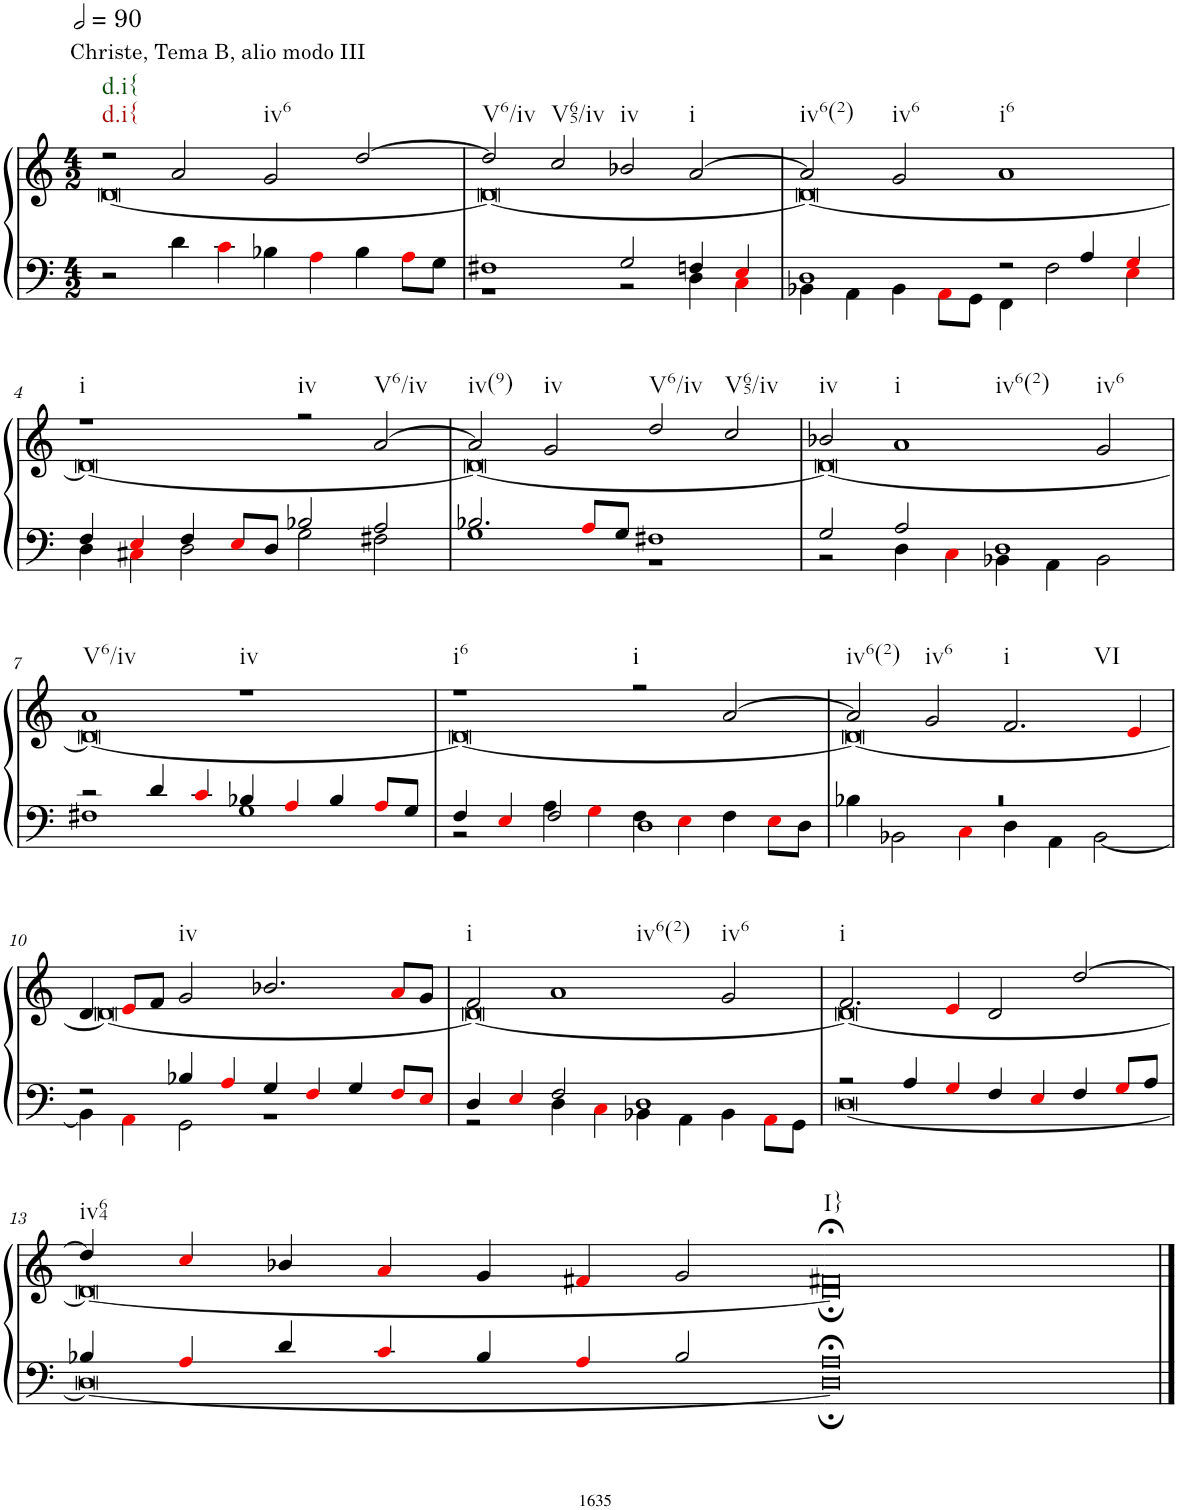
**kern	**kern
*part1	*part1
*staff2	*staff1
*I"Organ	*
*clefF4	*clefG2
*k[]	*k[]
*M4/2	*M4/2
*MM180	*MM180
=1	=1
*	*^
!	!LO:TX:a:t=Christe, Tema B, alio modo III	!
!	!LO:TX:b:t=d.i{	!
!	!LO:TX:b:t=d.i{	!
2r	2r	[0d
4d\	2a/	.
4ci\	.	.
!	!LO:TX:b:t=iv6	!
4B-X\	2g/	.
4Ai\	.	.
4B-\	[2dd/	.
8Ai\L	.	.
8G\J	.	.
=2	=2	=2
*^	*	*
!	!	!LO:TX:b:t=V6/iv	!
1F#X	1r	2dd/]	0d_
!	!	!LO:TX:b:t=V65/iv	!
.	.	2cc/	.
!	!	!LO:TX:b:t=iv	!
2G/	2r	2b-X/	.
!	!	!LO:TX:b:t=i	!
4Fn/	4D\	[2a/	.
4Ei/	4Ci\	.	.
=3	=3	=3	=3
!	!	!LO:TX:b:t=iv6(2)	!
1D	4BB-X\	2a/]	0d_
.	4AA\	.	.
!	!	!LO:TX:b:t=iv6	!
.	4BB-\	2g/	.
.	8AAi\L	.	.
.	8GG\J	.	.
!	!	!LO:TX:b:t=i6	!
2r	4FF\	1a	.
.	2F\	.	.
4A/	.	.	.
4Gi/	4Ei\	.	.
!!LO:LB:g=z	!!
=4	=4	=4	=4
!	!	!LO:TX:b:t=i	!
4F/	4D\	1r	0d_
4Ei/	4C#Xi\	.	.
4F/	2D\	.	.
8Ei/L	.	.	.
8D/J	.	.	.
!	!	!LO:TX:b:t=iv	!
2B-X/	2G\	2r	.
!	!	!LO:TX:b:t=V6/iv	!
2A/	2F#X\	[2a/	.
=5	=5	=5	=5
!	!	!LO:TX:b:t=iv(9)	!
2.B-X/	1G	2a/]	0d_
!	!	!LO:TX:b:t=iv	!
.	.	2g/	.
8Ai/L	.	.	.
8G/J	.	.	.
!	!	!LO:TX:b:t=V6/iv	!
1F#X	1r	2dd/	.
!	!	!LO:TX:b:t=V65/iv	!
.	.	2cc/	.
=6	=6	=6	=6
!	!	!LO:TX:b:t=iv	!
2G/	2r	2b-X/	0d_
!	!	!LO:TX:b:t=i	!
!	!	!LO:TX:b:t=iv6(2)	!
2A/	4D\	1a	.
.	4Ci\	.	.
1D	4BB-X\	.	.
.	4AA\	.	.
!	!	!LO:TX:b:t=iv6	!
.	2BB-\	2g/	.
!!LO:LB:g=z	!!
=7	=7	=7	=7
!	!	!LO:TX:b:t=V6/iv	!
2r	1F#X	1a	0d_
4d/	.	.	.
4ci/	.	.	.
!	!	!LO:TX:b:t=iv	!
4B-X/	1G	1r	.
4Ai/	.	.	.
4B-/	.	.	.
8Ai/L	.	.	.
8G/J	.	.	.
=8	=8	=8	=8
!	!	!LO:TX:b:t=i6	!
4F/	2r	1r	0d_
4Ei/	.	.	.
2F/	4A\	.	.
.	4Gi\	.	.
!	!	!LO:TX:b:t=i	!
1D	4F\	2r	.
.	4Ei\	.	.
.	4F\	[2a/	.
.	8Ei\L	.	.
.	8D\J	.	.
=9	=9	=9	=9
!	!	!LO:TX:b:t=iv6(2)	!
0r	4B-X\	2a/]	0d_
.	2BB-X\	.	.
!	!	!LO:TX:b:t=iv6	!
.	.	2g/	.
.	4Ci\	.	.
!	!	!LO:TX:b:t=i	!
!	!	!LO:TX:b:t=VI	!
.	4D\	2.f/	.
.	4AA\	.	.
.	[2BB-\	.	.
.	.	4ei/	.
!!LO:LB:g=z	!!
=10	=10	=10	=10
2r	4BB-\]	4d/	0d_
.	4AAi\	8ei/L	.
.	.	8f/J	.
!	!	!LO:TX:b:t=iv	!
4B-X/	2GG\	2g/	.
4Ai/	.	.	.
4G/	1r	2.b-X/	.
4Fi/	.	.	.
4G/	.	.	.
8Fi/L	.	8ai/L	.
8Ei/J	.	8g/J	.
=11	=11	=11	=11
!	!	!LO:TX:b:t=i	!
4D/	2r	2f/	0d_
4Ei/	.	.	.
!	!	!LO:TX:b:t=iv6(2)	!
2F/	4D\	1a	.
.	4Ci\	.	.
1D	4BB-X\	.	.
.	4AA\	.	.
!	!	!LO:TX:b:t=iv6	!
.	4BB-\	2g/	.
.	8AAi\L	.	.
.	8GG\J	.	.
=12	=12	=12	=12
!	!	!LO:TX:b:t=i	!
2r	[0D	2.f/	0d_
4A/	.	.	.
4Gi/	.	4ei/	.
4F/	.	2d/	.
4Ei/	.	.	.
4F/	.	[2dd/	.
8Gi/L	.	.	.
8A/J	.	.	.
!!LO:LB:g=z	!!
=13	=13	=13	=13
!	!	!LO:TX:b:t=iv64	!
4B-X/	0D_	4dd/]	0d_
4Ai/	.	4cci/	.
4d/	.	4b-X/	.
4ci/	.	4ai/	.
4B-/	.	4g/	.
4Ai/	.	4f#Xi/	.
2B-/	.	2g/	.
=14-	=14-	=14-	=14-
!	!	!LO:TX:b:t=I}	!
0A;<	0D;]	0f#X;<	0d;]
*v	*v	*	*
*	*v	*v
==	==
*-	*-
